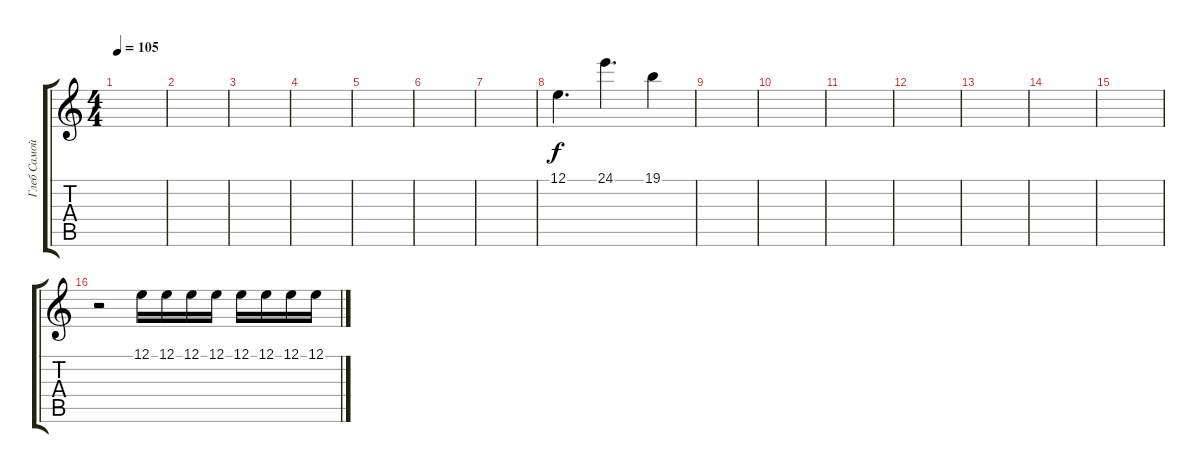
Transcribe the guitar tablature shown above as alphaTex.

\track ("Глеб Самойлов (fx)" "Глеб Самой") {instrument fx5brightness}
\staff {score tabs}
\tuning (E4 B3 G3 D3 A2 E2) {hide}
\ts (4 4)
\tempo 105
\clef g2
\ks c
|
|
|
|
|
|
|
12.1.4{d volume 16 instrument seashore} 24.1.4{d instrument fx2soundtrack} 19.1.4 |
|
|
|
|
|
|
|
r.2{volume 16 instrument guitarfretnoise} 12.1.16 12.1.16 12.1.16 12.1.16 12.1.16 12.1.16 12.1.16 12.1.16
